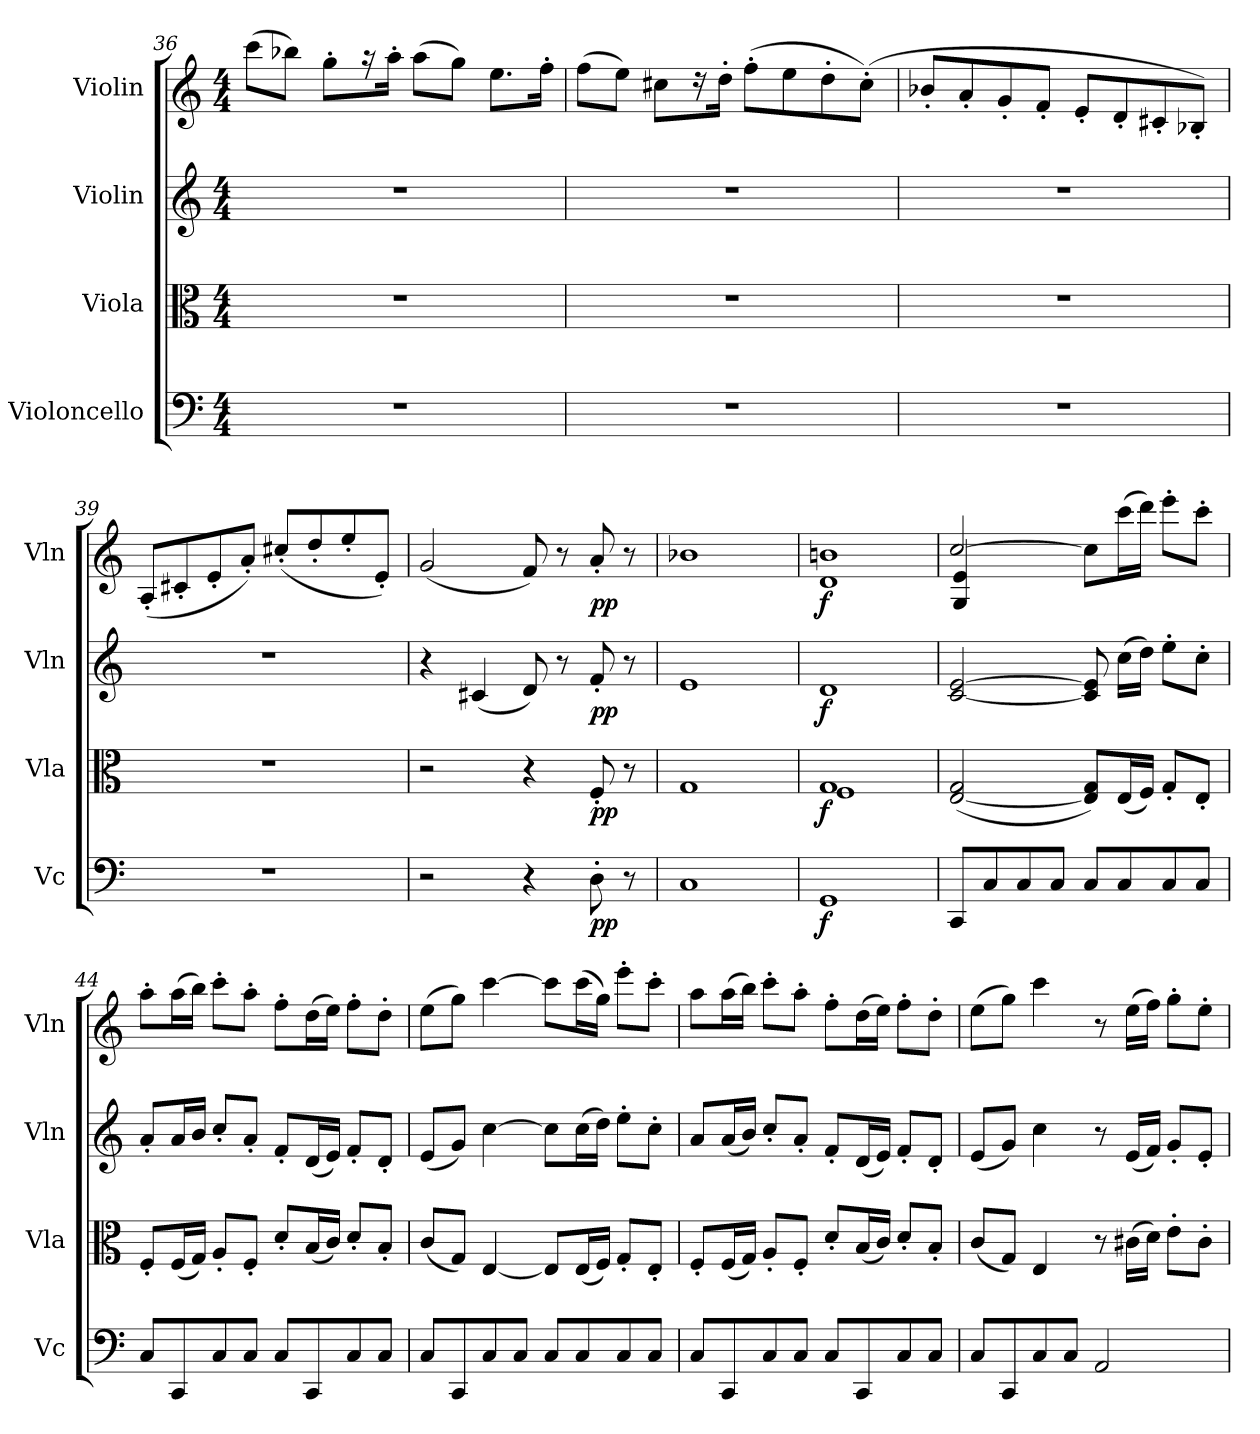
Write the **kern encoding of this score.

**kern	**dynam	**kern	**dynam	**kern	**dynam	**kern	**dynam
*part4	*part4	*part3	*part3	*part2	*part2	*part1	*part1
*staff4	*staff4	*staff3	*staff3	*staff2	*staff2	*staff1	*staff1
*I"Violoncello	*	*I"Viola	*	*I"Violin	*	*I"Violin	*
*I'Vc	*	*I'Vla	*	*I'Vln	*	*I'Vln	*
*clefF4	*	*clefC3	*	*clefG2	*	*clefG2	*
*k[]	*	*k[]	*	*k[]	*	*k[]	*
*C:	*	*C:	*	*C:	*	*C:	*
*M4/4	*	*M4/4	*	*M4/4	*	*M4/4	*
=36	=36	=36	=36	=36	=36	=36	=36
1r	.	1r	.	1r	.	(8ccc\L	.
.	.	.	.	.	.	8bb-X\J)	.
.	.	.	.	.	.	8gg'\L	.
.	.	.	.	.	.	16r	.
.	.	.	.	.	.	16aa'\Jk	.
.	.	.	.	.	.	(8aa\L	.
.	.	.	.	.	.	8gg\J)	.
.	.	.	.	.	.	8.ee\L	.
.	.	.	.	.	.	16ff'\Jk	.
=37	=37	=37	=37	=37	=37	=37	=37
1r	.	1r	.	1r	.	(8ff\L	.
.	.	.	.	.	.	8ee\J)	.
.	.	.	.	.	.	8cc#X\L	.
.	.	.	.	.	.	16r	.
.	.	.	.	.	.	16dd'\Jk	.
.	.	.	.	.	.	(8ff'\L	.
.	.	.	.	.	.	8ee\	.
.	.	.	.	.	.	8dd'\	.
.	.	.	.	.	.	(8cc#'\J)	.
=38	=38	=38	=38	=38	=38	=38	=38
1r	.	1r	.	1r	.	8b-X'/L	.
.	.	.	.	.	.	8a'/	.
.	.	.	.	.	.	8g'/	.
.	.	.	.	.	.	8f'/J	.
.	.	.	.	.	.	8e'/L	.
.	.	.	.	.	.	8d'/	.
.	.	.	.	.	.	8c#X'/	.
.	.	.	.	.	.	8B-X'/J)	.
=39	=39	=39	=39	=39	=39	=39	=39
1r	.	1r	.	1r	.	(8A'/L	.
.	.	.	.	.	.	8c#X'/	.
.	.	.	.	.	.	8e'/	.
.	.	.	.	.	.	8a'/J)	.
.	.	.	.	.	.	(8cc#X'/L	.
.	.	.	.	.	.	8dd'/	.
.	.	.	.	.	.	8ee'/	.
.	.	.	.	.	.	8e'/J)	.
=40	=40	=40	=40	=40	=40	=40	=40
2r	.	2r	.	4r	.	(2g/	.
.	.	.	.	(4c#X/	.	.	.
4r	.	4r	.	8d/)	.	8f/)	.
.	.	.	.	8r	.	8r	.
8D'\	pp	8F'/	pp	8f'/	pp	8a'/	pp
8r	.	8r	.	8r	.	8r	.
=41	=41	=41	=41	=41	=41	=41	=41
1C	.	1G	.	1e	.	1b-X	.
=42	=42	=42	=42	=42	=42	=42	=42
*	*	*^	*	*	*	*	*
1GG	f	1G	1F	f	1d	f	1d 1bn	f
*	*	*v	*v	*	*	*	*	*
=43	=43	=43	=43	=43	=43	=43	=43
*	*	*	*	*	*	*^	*
8CC/L	.	([2E/ 2G/	.	[2c/ [2e/	.	[2cc/	4G/ 4e/	.
8C/	.	.	.	.	.	.	.	.
8C/	.	.	.	.	.	.	4ryy	.
8C/J	.	.	.	.	.	.	.	.
8C/L	.	8E]/ 8G/L)	.	8c]/ 8e]/	.	8cc\L]	2ryy	.
8C/	.	(16E/L	.	(16cc\LL	.	(16ccc\L	.	.
.	.	16F/JJ)	.	16dd\JJ)	.	16ddd\JJ)	.	.
8C/	.	8G'/L	.	8ee'\L	.	8eee'\L	.	.
8C/J	.	8E'/J	.	8cc'\J	.	8ccc'\J	.	.
*	*	*	*	*	*	*v	*v	*
=44	=44	=44	=44	=44	=44	=44	=44
8C/L	.	8F'/L	.	8a'/L	.	8aa'\L	.
8CC/	.	(16F/L	.	16a/L	.	(16aa\L	.
.	.	16G/JJ)	.	16b/JJ	.	16bb\JJ)	.
8C/	.	8A'/L	.	8cc'/L	.	8ccc'\L	.
8C/J	.	8F'/J	.	8a'/J	.	8aa'\J	.
8C/L	.	8d'/L	.	8f'/L	.	8ff'\L	.
8CC/	.	(16B/L	.	(16d/L	.	(16dd\L	.
.	.	16c/JJ)	.	16e/JJ)	.	16ee\JJ)	.
8C/	.	8d'/L	.	8f'/L	.	8ff'\L	.
8C/J	.	8B'/J	.	8d'/J	.	8dd'\J	.
=45	=45	=45	=45	=45	=45	=45	=45
8C/L	.	(8c/L	.	(8e/L	.	(8ee\L	.
8CC/	.	8G/J)	.	8g/J)	.	8gg\J)	.
8C/	.	[4E/	.	[4cc\	.	[4ccc\	.
8C/J	.	.	.	.	.	.	.
8C/L	.	8E/L]	.	8cc\L]	.	8ccc\L]	.
8C/	.	(16E/L	.	(16cc\L	.	(16ccc\L	.
.	.	16F/JJ)	.	16dd\JJ)	.	16gg\JJ)	.
8C/	.	8G'/L	.	8ee'\L	.	8eee'\L	.
8C/J	.	8E'/J	.	8cc'\J	.	8ccc'\J	.
=46	=46	=46	=46	=46	=46	=46	=46
8C/L	.	8F'/L	.	8a/L	.	8aa\L	.
8CC/	.	(16F/L	.	(16a/L	.	(16aa\L	.
.	.	16G/JJ)	.	16b/JJ)	.	16bb\JJ)	.
8C/	.	8A'/L	.	8cc'/L	.	8ccc'\L	.
8C/J	.	8F'/J	.	8a'/J	.	8aa'\J	.
8C/L	.	8d'/L	.	8f'/L	.	8ff'\L	.
8CC/	.	(16B/L	.	(16d/L	.	(16dd\L	.
.	.	16c/JJ)	.	16e/JJ)	.	16ee\JJ)	.
8C/	.	8d'/L	.	8f'/L	.	8ff'\L	.
8C/J	.	8B'/J	.	8d'/J	.	8dd'\J	.
=47	=47	=47	=47	=47	=47	=47	=47
8C/L	.	(8c/L	.	(8e/L	.	(8ee\L	.
8CC/	.	8G/J)	.	8g/J)	.	8gg\J)	.
8C/	.	4E/	.	4cc\	.	4ccc\	.
8C/J	.	.	.	.	.	.	.
2AA/	.	8r	.	8r	.	8r	.
.	.	(16c#X\LL	.	(16e/LL	.	(16ee\LL	.
.	.	16d\JJ)	.	16f/JJ)	.	16ff\JJ)	.
.	.	8e'\L	.	8g'/L	.	8gg'\L	.
.	.	8c#'\J	.	8e'/J	.	8ee'\J	.
=	=	=	=	=	=	=	=
*-	*-	*-	*-	*-	*-	*-	*-
